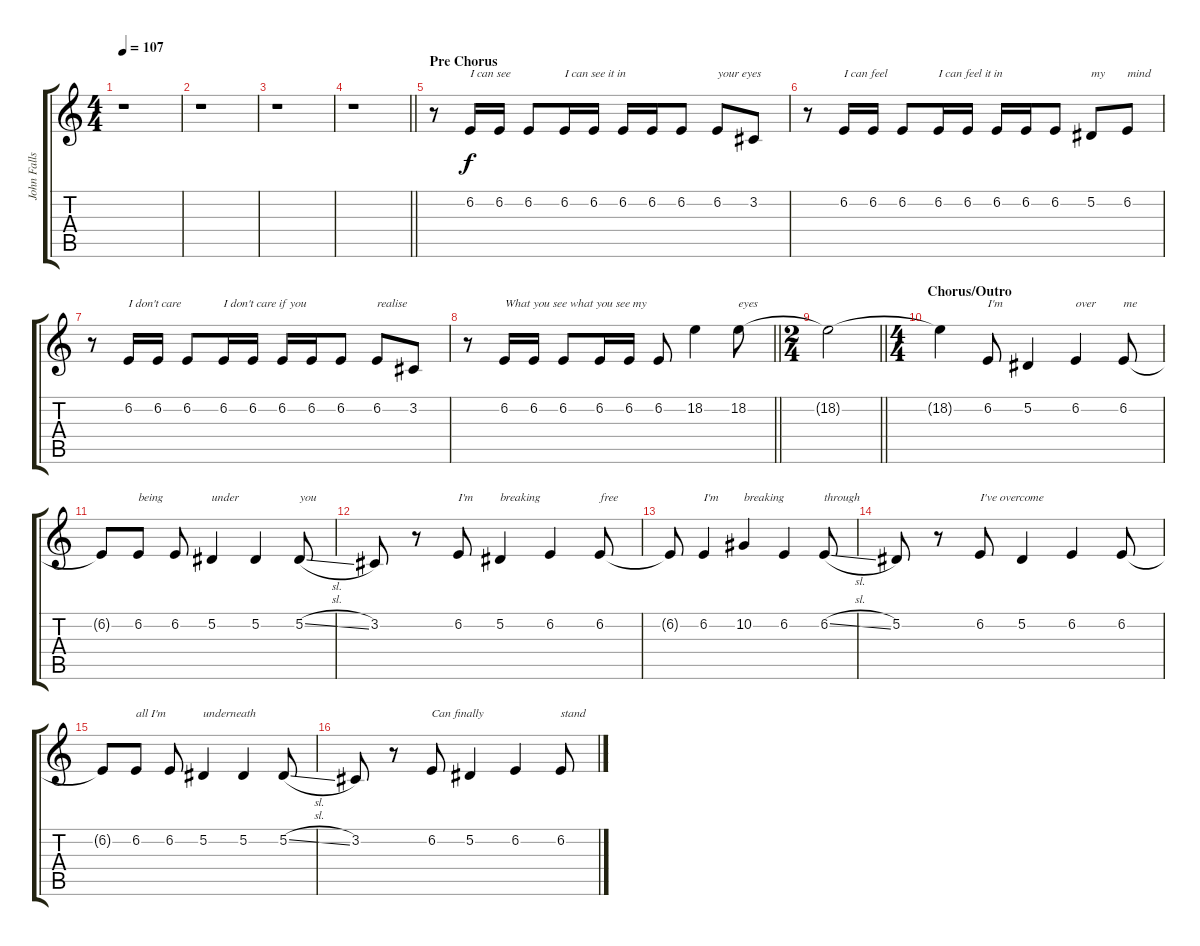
\track ("John Falls (Vocals)" "John Falls") {instrument harmonica}
\staff {score tabs}
\tuning (Eb4 Bb3 Gb3 Db3 Ab2 Db2) {hide}
\ts (4 4)
\tempo 107
\clef g2
\ks c
r.1{dy f} |
r.1 |
r.1 |
\barLineRight lightlight
r.1 |
\section ("" "Pre Chorus")
r.8 6.2.16{txt "I can see" volume 14} 6.2.16 6.2.8 6.2.16{txt "I can see it in"} 6.2.16 6.2.16 6.2.16 6.2.8 6.2.8{txt "your eyes"} 3.2.8 |
r.8 6.2.16{txt "I can feel"} 6.2.16 6.2.8 6.2.16{txt "I can feel it in"} 6.2.16 6.2.16 6.2.16 6.2.8 5.2.8{txt "my"} 6.2.8{txt "mind"} |
r.8 6.2.16{txt "I don't care"} 6.2.16 6.2.8 6.2.16{txt "I don't care if you"} 6.2.16 6.2.16 6.2.16 6.2.8 6.2.8{txt "realise"} 3.2.8 |
\barLineRight lightlight
r.8 6.2.16{txt "What you see what you see my"} 6.2.16 6.2.8 6.2.16 6.2.16 6.2.8 18.2.4 18.2.8{txt "eyes"} |
\ts (2 4)
\barLineRight lightlight
18.2{t}.2 |
\ts (4 4)
\section ("" "Chorus/Outro")
18.2{t}.4 6.2.8{txt "I'm" volume 16} 5.2.4 6.2.4{txt "over"} 6.2.8{txt "me"} |
6.2{t}.8 6.2.8{txt "being"} 6.2.8 5.2.4{txt "under"} 5.2.4 5.2{sl}.8{txt "you"} |
3.2.8 r.8 6.2.8{txt "I'm"} 5.2.4{txt "breaking"} 6.2.4 6.2.8{txt "free"} |
6.2{t}.8 6.2.4{txt "I'm"} 10.2.4{txt "breaking"} 6.2.4 6.2{sl}.8{txt "through"} |
5.2.8 r.8 6.2.8{txt "I've overcome"} 5.2.4 6.2.4 6.2.8 |
6.2{t}.8 6.2.8{txt "all I'm"} 6.2.8 5.2.4{txt "underneath"} 5.2.4 5.2{sl}.8 |
3.2.8 r.8 6.2.8{txt "Can finally"} 5.2.4 6.2.4 6.2.8{txt "stand"}
